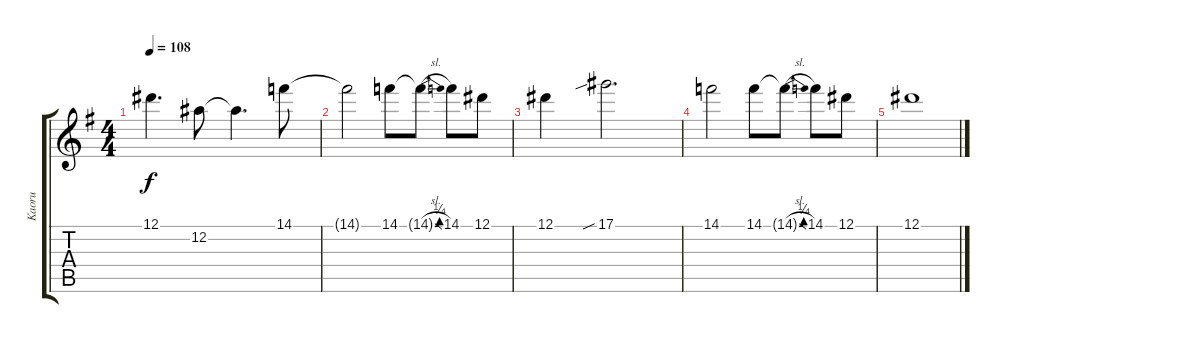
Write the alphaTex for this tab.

\track ("Kaoru" "Kaoru") {instrument electricguitarjazz}
\staff {score tabs}
\tuning (Eb4 Bb3 Gb3 Db3 Ab2 Db2) {hide}
\ts (4 4)
\tempo 108
\clef g2
\ks g
12.1.4{d dy f} 12.2.8 12.2{t}.4{d} 14.1.8 |
14.1{t}.2 14.1.8 14.1{be (bend 0 0 60 1) sl t}.8 14.1.8 12.1.8 |
12.1.4 17.1{sib}.2{d} |
14.1.2 14.1.8 14.1{be (bend 0 0 60 1) sl t}.8 14.1.8 12.1.8 |
12.1.1
